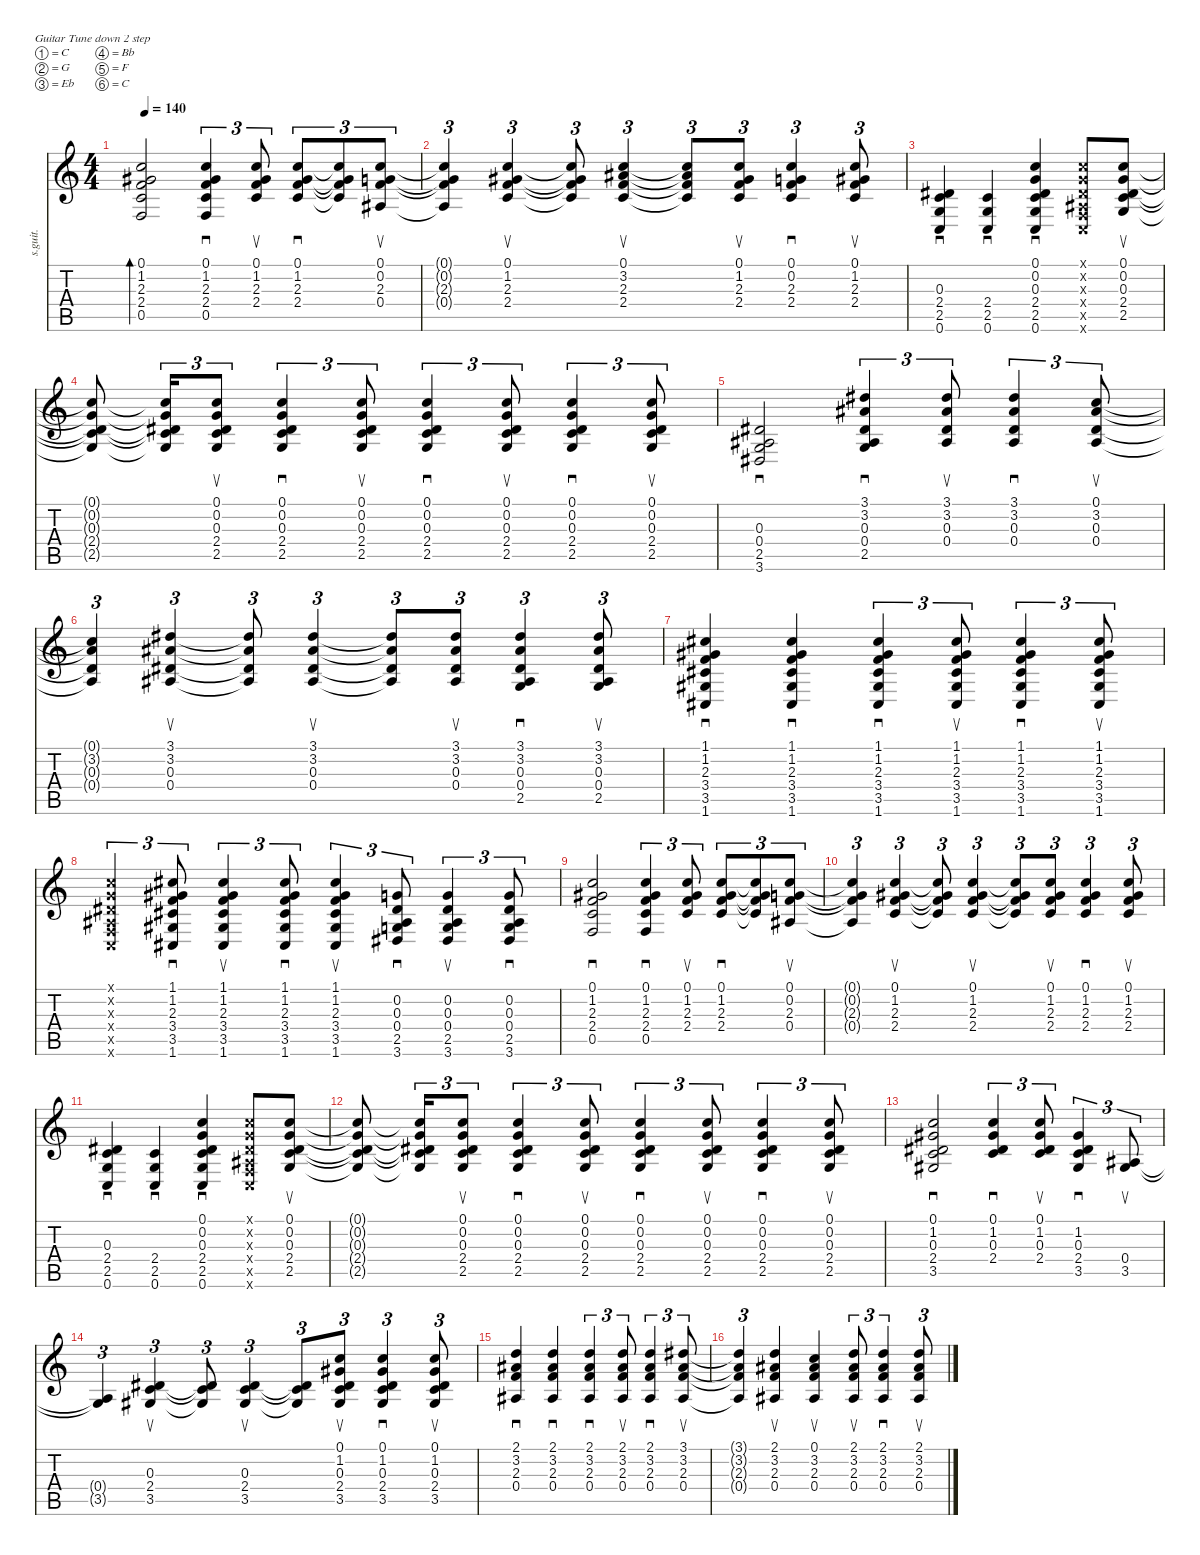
\defaultSystemsLayout 4
\hideDynamics
\bracketExtendMode nobrackets
\otherSystemsTrackNameOrientation horizontal
\track ("Steel Guitar" "s.guit.") {instrument acousticguitarsteel}
\staff {score tabs}
\tuning (C4 G3 Eb3 Bb2 F2 C2)
\ts (4 4)
\tempo 140
\clef g2
\ks c
(0.5 2.4 2.3 1.2{acc #} 0.1).2{bd 215 dy mf instrument acousticguitarsteel beam Up} (2.4 2.3 1.2{acc #} 0.1 0.5).4{sd tu (3 2) beam Up} (2.4 2.3 1.2{acc #} 0.1).8{su tu (3 2) beam Up} (2.4 2.3 1.2{acc #} 0.1).8{sd tu (3 2) beam Up} (0.1{t} 1.2{t acc #} 2.3{t} 2.4{t}).8{tu (3 2) beam Up} (0.1 0.2 2.3 0.4{acc #}).8{su tu (3 2) beam Up} |
(0.1{t} 0.2{t} 2.3{t} 0.4{t acc #}).4{tu (3 2) beam Up} (2.4 2.3 1.2{acc #} 0.1).4{su tu (3 2) beam Up} (0.1{t} 1.2{t acc #} 2.3{t} 2.4{t}).8{tu (3 2) beam Up} (2.4 2.3 3.2{acc #} 0.1).4{su tu (3 2) beam Up} (0.1{t} 3.2{t acc #} 2.3{t} 2.4{t}).8{tu (3 2) beam Up} (2.4 2.3 1.2{acc #} 0.1).8{su tu (3 2) beam Up} (2.4 2.3 0.2 0.1).4{sd tu (3 2) beam Up} (2.4 2.3 1.2{acc #} 0.1).8{su tu (3 2) beam Up} |
(0.6 2.5 2.4 0.3{acc #}).4{sd beam Up} (0.6 2.5 2.4).4{sd beam Up} (0.6 2.5 2.4 0.3{acc #} 0.2 0.1).4{sd beam Up} (0.6{x} 0.5{x} 0.4{x acc #} 0.3{x acc #} 0.2{x} 0.1{x}).8{beam Up} (0.1 0.2 0.3{acc #} 2.4 2.5).8{su beam Up} |
(2.5{t} 0.3{t acc #} 0.1{t} 0.2{t} 2.4{t}).8{beam Up} (0.1{t} 0.2{t} 0.3{t acc #} 2.4{t} 2.5{t}).16{tu (3 2) beam Up} (2.5 2.4 0.3{acc #} 0.2 0.1).8{su tu (3 2) beam Up} (2.5 2.4 0.3{acc #} 0.2 0.1).4{sd tu (3 2) beam Up} (2.5 2.4 0.3{acc #} 0.2 0.1).8{su tu (3 2) beam Up} (2.5 2.4 0.3{acc #} 0.2 0.1).4{sd tu (3 2) beam Up} (2.5 2.4 0.3{acc #} 0.2 0.1).8{su tu (3 2) beam Up} (2.5 2.4 0.3{acc #} 0.2 0.1).4{sd tu (3 2) beam Up} (2.5 2.4 0.3{acc #} 0.2 0.1).8{su tu (3 2) beam Up} |
(3.6{acc #} 2.5 0.4{acc #} 0.3{acc #}).2{sd beam Up} (3.1{acc #} 3.2{acc #} 0.3{acc #} 0.4{acc #} 2.5).4{sd tu (3 2) beam Up} (3.1{acc #} 3.2{acc #} 0.3{acc #} 0.4{acc #}).8{su tu (3 2) beam Up} (3.1{acc #} 3.2{acc #} 0.3{acc #} 0.4{acc #}).4{sd tu (3 2) beam Up} (0.4{acc #} 0.3{acc #} 3.2{acc #} 0.1).8{su tu (3 2) beam Up} |
(0.1{t} 3.2{t acc #} 0.4{t acc #} 0.3{t acc #}).4{tu (3 2) beam Up} (0.4{acc #} 0.3{acc #} 3.2{acc #} 3.1{acc #}).4{su tu (3 2) beam Up} (3.1{t acc #} 3.2{t acc #} 0.3{t acc #} 0.4{t acc #}).8{tu (3 2) beam Up} (3.1{acc #} 3.2{acc #} 0.3{acc #} 0.4{acc #}).4{su tu (3 2) beam Up} (0.4{t acc #} 0.3{t acc #} 3.2{t acc #} 3.1{t acc #}).8{tu (3 2) beam Up} (3.1{acc #} 3.2{acc #} 0.3{acc #} 0.4{acc #}).8{su tu (3 2) beam Up} (3.1{acc #} 3.2{acc #} 0.3{acc #} 0.4{acc #} 2.5).4{sd tu (3 2) beam Up} (3.1{acc #} 3.2{acc #} 0.3{acc #} 0.4{acc #} 2.5).8{su tu (3 2) beam Up} |
(1.6{acc #} 3.5{acc #} 3.4{acc #} 2.3 1.2{acc #} 1.1{acc #}).4{sd beam Up} (1.6{acc #} 3.5{acc #} 3.4{acc #} 2.3 1.2{acc #} 1.1{acc #}).4{sd beam Up} (1.6{acc #} 3.5{acc #} 3.4{acc #} 2.3 1.2{acc #} 1.1{acc #}).4{sd tu (3 2) beam Up} (1.6{acc #} 3.5{acc #} 3.4{acc #} 2.3 1.2{acc #} 1.1{acc #}).8{su tu (3 2) beam Up} (1.6{acc #} 3.5{acc #} 3.4{acc #} 2.3 1.2{acc #} 1.1{acc #}).4{sd tu (3 2) beam Up} (1.6{acc #} 3.5{acc #} 3.4{acc #} 2.3 1.2{acc #} 1.1{acc #}).8{su tu (3 2) beam Up} |
(0.6{x} 0.5{x} 0.4{x acc #} 0.3{x acc #} 0.2{x} 0.1{x}).4{tu (3 2) beam Up} (1.6{acc #} 3.5{acc #} 3.4{acc #} 2.3 1.2{acc #} 1.1{acc #}).8{sd tu (3 2) beam Up} (1.6{acc #} 3.5{acc #} 3.4{acc #} 2.3 1.2{acc #} 1.1{acc #}).4{su tu (3 2) beam Up} (1.6{acc #} 3.5{acc #} 3.4{acc #} 2.3 1.2{acc #} 1.1{acc #}).8{sd tu (3 2) beam Up} (1.6{acc #} 3.5{acc #} 3.4{acc #} 2.3 1.2{acc #} 1.1{acc #}).4{su tu (3 2) beam Up} (3.6{acc #} 2.5 0.4{acc #} 0.3{acc #} 0.2).8{sd tu (3 2) beam Up} (3.6{acc #} 2.5 0.4{acc #} 0.3{acc #} 0.2).4{su tu (3 2) beam Up} (3.6{acc #} 2.5 0.4{acc #} 0.3{acc #} 0.2).8{sd tu (3 2) beam Up} |
(0.5 2.4 2.3 1.2{acc #} 0.1).2{sd beam Up} (2.4 2.3 1.2{acc #} 0.1 0.5).4{sd tu (3 2) beam Up} (2.4 2.3 1.2{acc #} 0.1).8{su tu (3 2) beam Up} (2.4 2.3 1.2{acc #} 0.1).8{sd tu (3 2) beam Up} (0.1{t} 1.2{t acc #} 2.3{t} 2.4{t}).8{tu (3 2) beam Up} (0.1 0.2 2.3 0.4{acc #}).8{su tu (3 2) beam Up} |
(0.1{t} 0.2{t} 2.3{t} 0.4{t acc #}).4{tu (3 2) beam Up} (2.4 2.3 1.2{acc #} 0.1).4{su tu (3 2) beam Up} (0.1{t} 1.2{t acc #} 2.3{t} 2.4{t}).8{tu (3 2) beam Up} (2.4 2.3 1.2{acc #} 0.1).4{su tu (3 2) beam Up} (0.1{t} 1.2{t acc #} 2.3{t} 2.4{t}).8{tu (3 2) beam Up} (2.4 2.3 1.2{acc #} 0.1).8{su tu (3 2) beam Up} (2.4 2.3 1.2{acc #} 0.1).4{sd tu (3 2) beam Up} (2.4 2.3 1.2{acc #} 0.1).8{su tu (3 2) beam Up} |
(0.6 2.5 2.4 0.3{acc #}).4{sd beam Up} (0.6 2.5 2.4).4{sd beam Up} (0.6 2.5 2.4 0.3{acc #} 0.2 0.1).4{sd beam Up} (0.6{x} 0.5{x} 0.4{x acc #} 0.3{x acc #} 0.2{x} 0.1{x}).8{beam Up} (0.1 0.2 0.3{acc #} 2.4 2.5).8{su beam Up} |
(2.5{t} 0.3{t acc #} 0.1{t} 0.2{t} 2.4{t}).8{beam Up} (0.1{t} 0.2{t} 0.3{t acc #} 2.4{t} 2.5{t}).16{tu (3 2) beam Up} (2.5 2.4 0.3{acc #} 0.2 0.1).8{su tu (3 2) beam Up} (2.5 2.4 0.3{acc #} 0.2 0.1).4{sd tu (3 2) beam Up} (2.5 2.4 0.3{acc #} 0.2 0.1).8{su tu (3 2) beam Up} (2.5 2.4 0.3{acc #} 0.2 0.1).4{sd tu (3 2) beam Up} (2.5 2.4 0.3{acc #} 0.2 0.1).8{su tu (3 2) beam Up} (2.5 2.4 0.3{acc #} 0.2 0.1).4{sd tu (3 2) beam Up} (2.5 2.4 0.3{acc #} 0.2 0.1).8{su tu (3 2) beam Up} |
(3.5{acc #} 2.4 0.3{acc #} 1.2{acc #} 0.1).2{sd beam Up} (2.4 1.2{acc #} 0.1 0.3{acc #}).4{sd tu (3 2) beam Up} (2.4 0.3{acc #} 1.2{acc #} 0.1).8{su tu (3 2) beam Up} (2.4 0.3{acc #} 1.2{acc #} 3.5{acc #}).4{sd tu (3 2) beam Up} (0.4{acc #} 3.5{acc #}).8{su tu (3 2) beam Up} |
(3.5{t acc #} 0.4{t acc #}).4{tu (3 2) beam Up} (3.5{acc #} 2.4 0.3{acc #}).4{su tu (3 2) beam Up} (0.3{t acc #} 2.4{t} 3.5{t acc #}).8{tu (3 2) beam Up} (3.5{acc #} 2.4 0.3{acc #}).4{su tu (3 2) beam Up} (0.3{t acc #} 2.4{t} 3.5{t acc #}).8{tu (3 2) beam Up} (3.5{acc #} 2.4 0.3{acc #} 1.2{acc #} 0.1).8{su tu (3 2) beam Up} (3.5{acc #} 2.4 0.3{acc #} 1.2{acc #} 0.1).4{sd tu (3 2) beam Up} (0.1 1.2{acc #} 0.3{acc #} 2.4 3.5{acc #}).8{su tu (3 2) beam Up} |
(0.4{acc #} 2.3 3.2{acc #} 2.1).4{sd beam Up} (0.4{acc #} 2.3 3.2{acc #} 2.1).4{sd beam Up} (2.1 3.2{acc #} 2.3 0.4{acc #}).4{sd tu (3 2) beam Up} (0.4{acc #} 2.3 3.2{acc #} 2.1).8{su tu (3 2) beam Up} (0.4{acc #} 2.3 3.2{acc #} 2.1).4{sd tu (3 2) beam Up} (0.4{acc #} 2.3 3.2{acc #} 3.1{acc #}).8{su tu (3 2) beam Up} |
(0.4{t acc #} 2.3{t} 3.2{t acc #} 3.1{t acc #}).4{tu (3 2) beam Up} (0.4{acc #} 2.3 3.2{acc #} 2.1).4{su beam Up} (0.4{acc #} 2.3 3.2{acc #} 0.1).4{su beam Up} (0.4{acc #} 2.3 3.2{acc #} 2.1).8{su tu (3 2) beam Up} (0.4{acc #} 2.3 3.2{acc #} 2.1).4{sd tu (3 2) beam Up} (0.4{acc #} 2.3 3.2{acc #} 2.1).8{su tu (3 2) beam Up}
